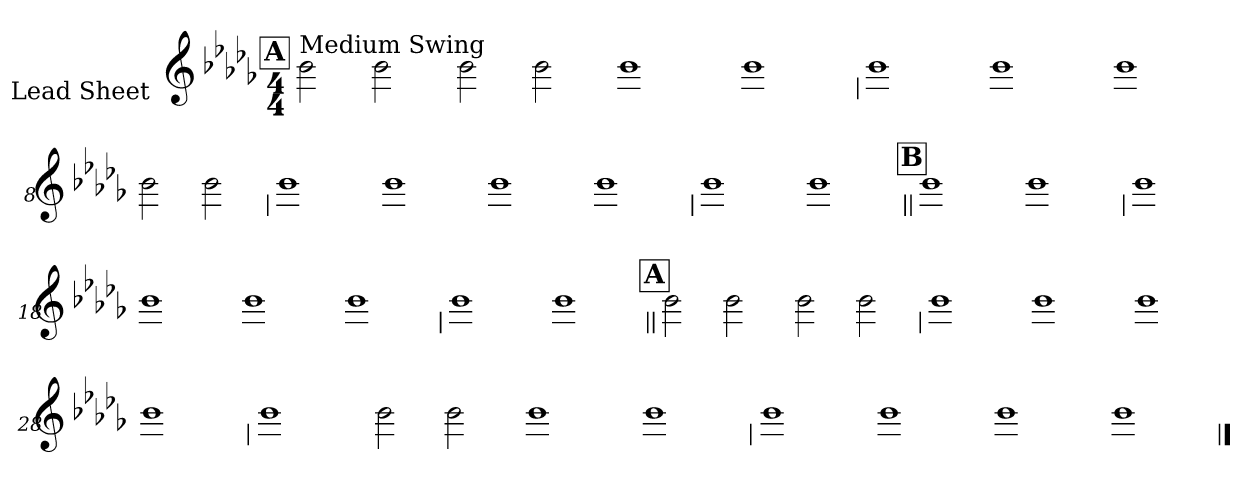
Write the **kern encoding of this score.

**kern
*part1
*staff1
*I"Lead Sheet
*stria0
*clefG2
*k[b-e-a-d-g-]
*D-:
*M4/4
!!LO:REH:place=s1:a:t=A
=1||
!LO:TX:a:t=Medium Swing
2b-
2b-
=2-
2b-
2b-
=3-
1b-
=4-
1b-
!!LO:LB:g=z
=5
1b-
=6-
1b-
=7-
1b-
=8-
2b-
2b-
!!LO:LB:g=z
=9
1b-
=10-
1b-
=11-
1b-
=12-
1b-
!!LO:LB:g=z
=13
1b-
=14-
1b-
!!LO:REH:place=s1:a:t=B
=15||
1b-
=16-
1b-
!!LO:LB:g=z
=17
1b-
=18-
1b-
=19-
1b-
=20-
1b-
!!LO:LB:g=z
=21
1b-
=22-
1b-
!!LO:REH:place=s1:a:t=A
=23||
2b-
2b-
=24-
2b-
2b-
!!LO:LB:g=z
=25
1b-
=26-
1b-
=27-
1b-
=28-
1b-
!!LO:LB:g=z
=29
1b-
=30-
2b-
2b-
=31-
1b-
=32-
1b-
!!LO:LB:g=z
=33
1b-
=34-
1b-
=35-
1b-
=36-
1b-
==
*-
